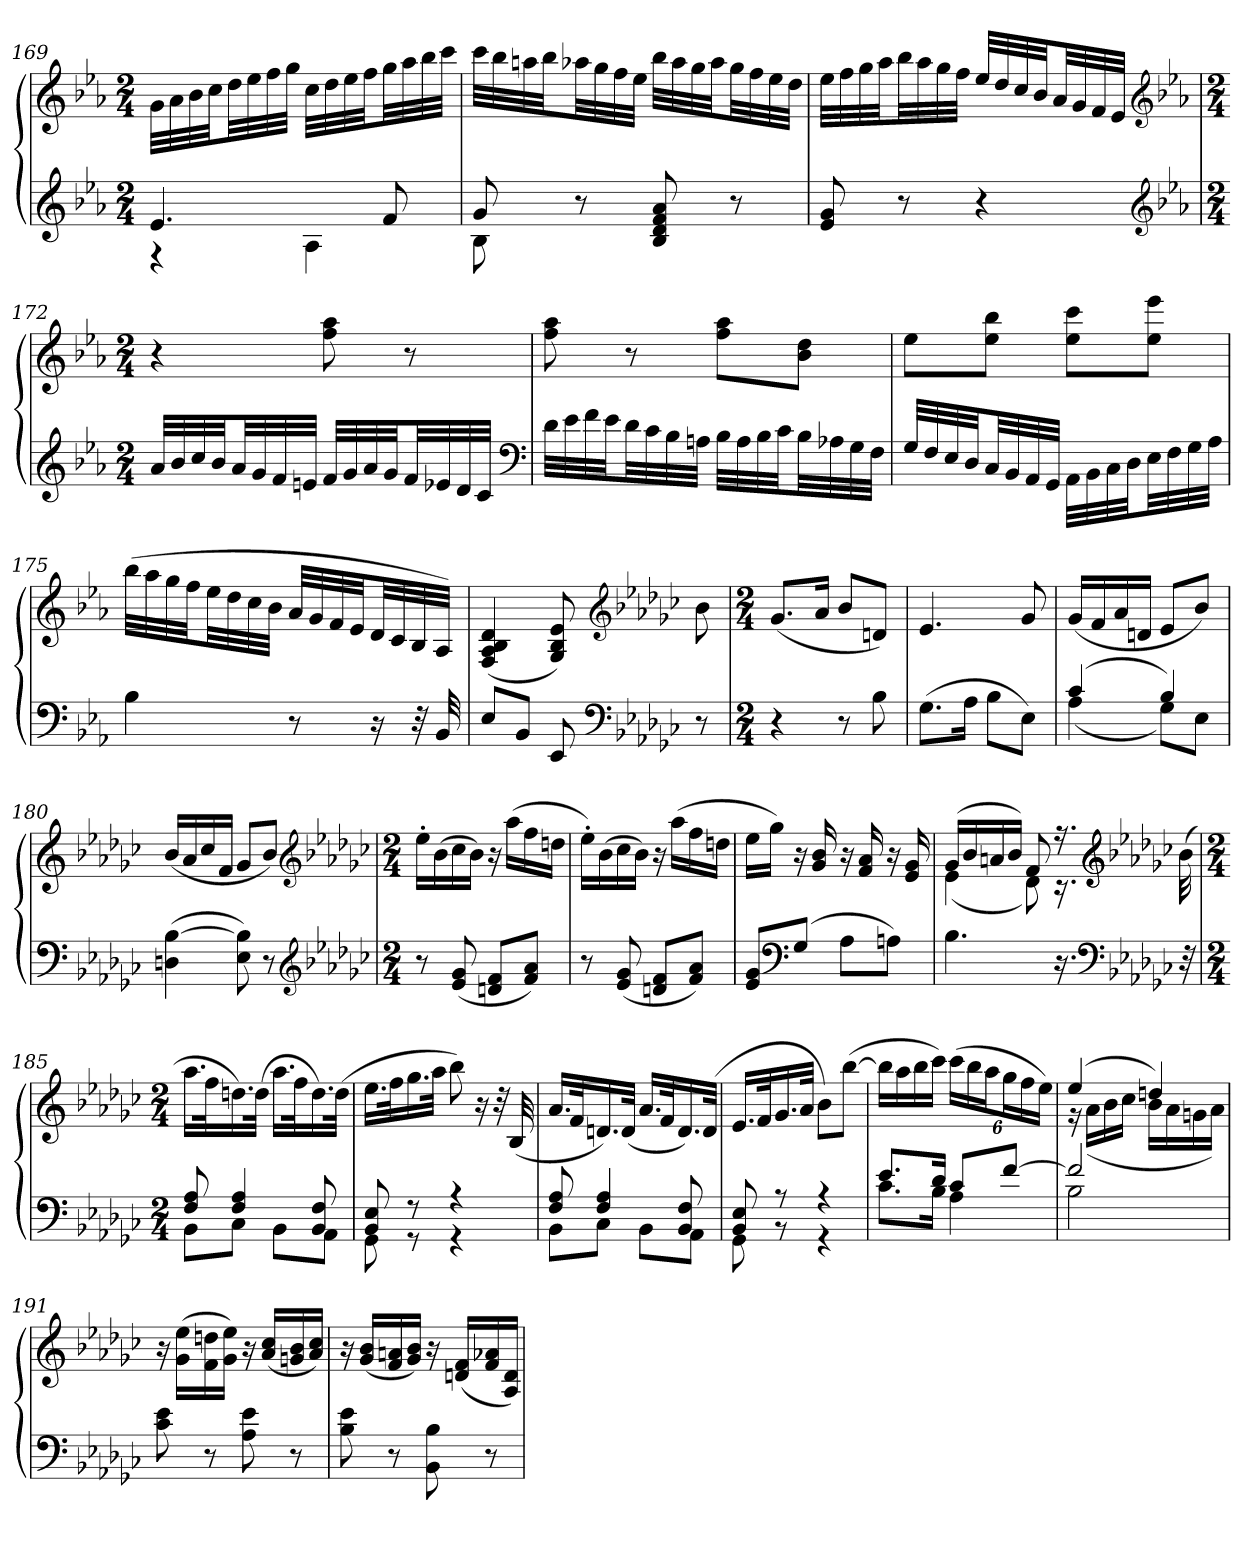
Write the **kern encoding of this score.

**kern	**kern
*part1	*part1
*staff2	*staff1
*clefG2	*clefG2
*k[b-e-a-]	*k[b-e-a-]
*E-:	*E-:
*M2/4	*M2/4
=169	=169
*^	*
4.e-	4r	32gLLL
.	.	32a-
.	.	32b-
.	.	32ccJJ
.	.	32ddLL
.	.	32ee-
.	.	32ff
.	.	32ggJJJ
.	4A-	32ccLLL
.	.	32dd
.	.	32ee-
.	.	32ffJJ
8f	.	32ggLL
.	.	32aa-
.	.	32bb-
.	.	32cccJJJ
=170	=170	=170
8g	8B-	32cccLLL
.	.	32bb-
.	.	32aan
.	.	32bb-JJ
8r	4.ryy	32aa-XLL
.	.	32gg
.	.	32ff
.	.	32ee-JJJ
8B- 8d 8f 8a-	.	32bb-LLL
.	.	32aa-
.	.	32gg
.	.	32aa-JJ
8r	.	32ggLL
.	.	32ff
.	.	32ee-
.	.	32ddJJJ
*v	*v	*
=171	=171
8e- 8g	32ee-LLL
.	32ff
.	32gg
.	32aa-JJ
8r	32bb-LL
.	32aa-
.	32gg
.	32ffJJJ
4r	32ee-LLL
.	32dd
.	32cc
.	32b-JJ
.	32a-LL
.	32g
.	32f
.	32e-JJJ
*clefG2	*clefG2
*k[b-e-a-]	*k[b-e-a-]
*E-:	*E-:
=172	=172
*M2/4	*M2/4
32a-LLL	4r
32b-	.
32cc	.
32b-JJ	.
32a-LL	.
32g	.
32f	.
32enJJJ	.
32fLLL	8ff 8aa-
32g	.
32a-	.
32gJJ	.
32fLL	8r
32e-X	.
32d	.
32cJJJ	.
*clefF4	*
=173	=173
32dLLL	8ff 8aa-
32e-	.
32f	.
32e-JJ	.
32dLL	8r
32c	.
32B-	.
32AnJJJ	.
32B-LLL	8ff 8aa-L
32A	.
32B-	.
32cJJ	.
32B-LL	8b- 8ddJ
32A-X	.
32G	.
32FJJJ	.
=174	=174
32GLLL	8ee-L
32F	.
32E-	.
32DJJ	.
32CLL	8ee- 8bb-J
32BB-	.
32AA-	.
32GGJJJ	.
32AA-LLL	8ee- 8cccL
32BB-	.
32C	.
32DJJ	.
32E-LL	8ee- 8eee-J
32F	.
32G	.
32A-JJJ	.
=175	=175
4B-	(32bb-LLL
.	32aa-
.	32gg
.	32ffJJ
.	32ee-LL
.	32dd
.	32cc
.	32b-JJJ
8r	32a-LLL
.	32g
.	32f
.	32e-JJ
16r	32dLL
.	32c
32r	32B-
32BB-	32A-JJJ)
=176	=176
8E-L	(4F 4A- 4B- 4d
8BB-J	.
8EE-	8G 8B- 8e-)
*clefF4	*clefG2
*k[b-e-a-d-g-c-]	*k[b-e-a-d-g-c-]
8r	8b-
=177	=177
*M2/4	*M2/4
4r	(8.g-L
.	16a-Jk
8r	8b-L
8B-	8dnJ)
=178	=178
(8.G-L	4.e-
16A-Jk	.
8B-L	.
8E-J)	8g-
=179	=179
*^	*
(4c-	(4A-	(16g-LL
.	.	16f
.	.	16a-
.	.	16dnJJ
4B-)	8G-L)	8e-L
.	8E-J	8b-J)
*v	*v	*
=180	=180
(4Dn [4B-	(16b-LL
.	16a-
.	16cc-
.	16fJJ
8E- 8B-])	8g-L
8r	8b-J)
*clefG2	*clefG2
*k[b-e-a-d-g-c-]	*k[b-e-a-d-g-c-]
=181	=181
*M2/4	*M2/4
8r	16ee-'LL
.	(16b-
(8e- 8g-	16cc-
.	16b-JJ)
8dn 8fL	16r
.	(16aa-LL
8f 8a-J)	16ff
.	16ddnJJ
=182	=182
8r	16ee-'LL)
.	(16b-
(8e- 8g-	16cc-
.	16b-JJ)
8dn 8fL	16r
.	(16aa-LL
8f 8a-J)	16ff
.	16ddnJJ
=183	=183
8e- 8g-L	16ee-LL
.	16gg-JJ)
*clefF4	*
(8G-J	16r
.	16g- 16b-
8A-L	16r
.	16f 16a-
8AnJ)	16r
.	16e- 16g-
=184	=184
*	*^
4.B-	(16g-LL	(4e-
.	16b-	.
.	16an	.
.	16b-JJ)	.
.	8f	8d-)
16.r	16.r	16.r
*clefF4	*clefG2	*
*k[b-e-a-d-g-c-]	*k[b-e-a-d-g-c-]	*
32r	(32b-	32ryy
*	*v	*v
=185	=185
*M2/4	*M2/4
*^	*
8F 8A-	8BB-L	16.aa-LL
.	.	32ffK
4F 4A-	8C-J	16.ddn)
.	.	(32ddJJk
.	8BB-L	16.aa-LL
.	.	32ffK
8BB- 8F	8AA-J	16.dd)
.	.	(32ddJJk
=186	=186	=186
8BB- 8E-	8GG-	16.ee-LL
.	.	32ffK
8r	8r	16.gg-
.	.	32aa-JJk
4r	4r	8bb-)
.	.	16r
.	.	32r
.	.	(32B-
=187	=187	=187
8F 8A-	8BB-L	16.a-LL
.	.	32fK
4F 4A-	8C-J	16.dn)
.	.	(32dJJk
.	8BB-L	16.a-LL
.	.	32fK
8BB- 8F	8AA-J	16.d)
.	.	(32dJJk
=188	=188	=188
8BB- 8E-	8GG-	16.e-LL
.	.	32fK
8r	8r	16.g-
.	.	32a-JJk
4r	4r	8b-L)
.	.	([8bb-J
=189	=189	=189
8.e-L	8.c-L	16bb-LL]
.	.	16aa-
.	.	16bb-
16d-Jk	16B-Jk	16ccc-JJ)
8c-L	4A-	(24ccc-LL
.	.	24bb-
.	.	24aa-J
[8fJ	.	24gg-L
.	.	24ff
.	.	24ee-JJ)
=190	=190	=190
*	*	*^
2f]	2B-	(4ee-	16r
.	.	.	(16a-LL
.	.	.	16b-
.	.	.	16cc-JJ
.	.	4ddn)	16b-LL
.	.	.	16a-
.	.	.	16gn
.	.	.	16a-JJ)
*v	*v	*	*
*	*v	*v
=191	=191
8c- 8e-	16r
.	(16g- 16ee-LL
8r	16f 16ddn
.	16g- 16ee-JJ)
8A- 8e-	16r
.	(16a- 16cc-LL
8r	16gn 16b-
.	16a- 16cc-JJ)
=192	=192
8B- 8e-	16r
.	(16g- 16b-LL
8r	16f 16an
.	16g- 16b-JJ)
8BB- 8B-	16r
.	(16dn 16fLL
8r	16f 16a-X
.	16A- 16dJJ)
=	=
*-	*-
